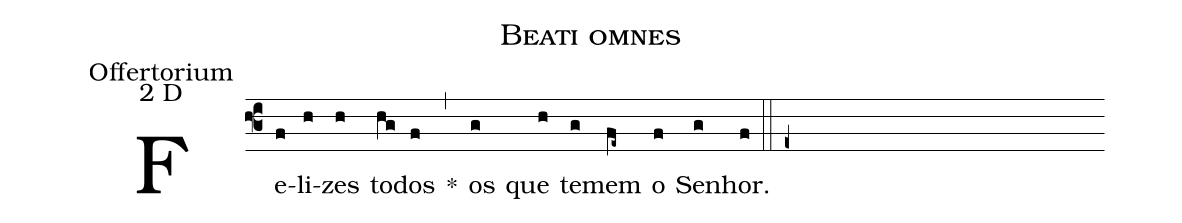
name: Beati omnes;
office-part: Offertorium;
mode: 2;
mode-differentia: D;
%%
(f3)

Fe(f)li(h)zes(h) to(hg)dos(f) *(,) os(g) que(h) te(g)mem(fe~) o(f) Se(g)nhor.(f)

(::)

(e+)
